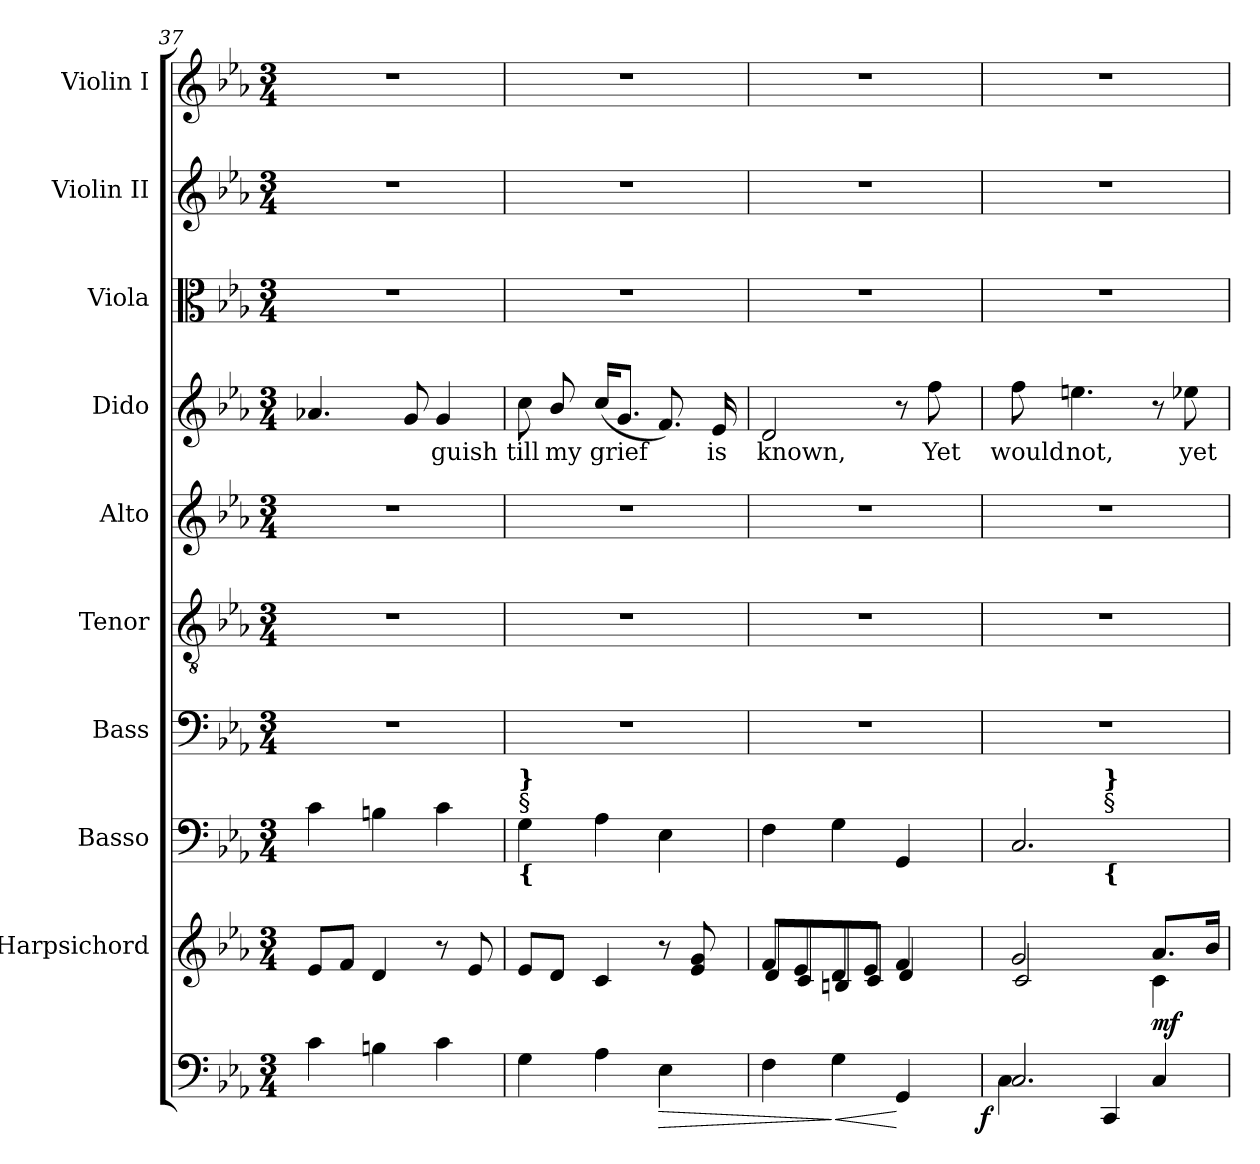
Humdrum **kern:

**kern	**dynam	**kern	**dynam	**kern	**kern	**kern	**kern	**kern	**text	**kern	**kern	**kern
*part10	*part10	*part9	*part9	*part8	*part7	*part6	*part5	*part4	*part4	*part3	*part2	*part1
*staff10	*staff10	*staff9	*staff9	*staff8	*staff7	*staff6	*staff5	*staff4	*staff4	*staff3	*staff2	*staff1
*	*	*I"Harpsichord	*	*I"Basso	*I"Bass	*I"Tenor	*I"Alto	*I"Dido	*	*I"Viola	*I"Violin II	*I"Violin I
*	*	*	*	*	*I'B.	*I'T.	*I'A.	*	*	*I'Viola	*I'Vln. II	*I'Vln. I
!!LO:PB:g=z
*clefF4	*	*clefG2	*	*clefF4	*clefF4	*clefGv2	*clefG2	*clefG2	*	*clefC3	*clefG2	*clefG2
*	*	*	*	*	*	*ITrd7c12	*	*	*	*	*	*
*k[b-e-a-]	*	*k[b-e-a-]	*	*k[b-e-a-]	*k[b-e-a-]	*k[b-e-a-]	*k[b-e-a-]	*k[b-e-a-]	*	*k[b-e-a-]	*k[b-e-a-]	*k[b-e-a-]
*E-:	*	*E-:	*	*E-:	*E-:	*E-:	*E-:	*E-:	*	*E-:	*E-:	*E-:
*M3/4	*	*M3/4	*	*M3/4	*M3/4	*M3/4	*M3/4	*M3/4	*	*M3/4	*M3/4	*M3/4
=37	=37	=37	=37	=37	=37	=37	=37	=37	=37	=37	=37	=37
!	!	!	!	!	!LO:N:vis=1	!LO:N:vis=1	!LO:N:vis=1	!	!	!LO:N:vis=1	!LO:N:vis=1	!LO:N:vis=1
4ci\	.	8e-i/L	.	4ci\	2.r	2.r	2.r	4.a-Xi/	.	2.r	2.r	2.r
.	.	8fi/J	.	.	.	.	.	.	.	.	.	.
4Bni\	.	4di/	.	4Bni\	.	.	.	.	.	.	.	.
.	.	.	.	.	.	.	.	8gi/	.	.	.	.
!	!	!	!	!	!	!	!	!	!LO:LY:b:color=#000000	!	!	!
4ci\	.	8r	.	4ci\	.	.	.	4gi/	-guish	.	.	.
.	.	8e-i/	.	.	.	.	.	.	.	.	.	.
=38	=38	=38	=38	=38	=38	=38	=38	=38	=38	=38	=38	=38
!	!	!	!	!	!LO:N:vis=1	!LO:N:vis=1	!LO:N:vis=1	!	!	!	!	!
!	!	!	!	!LO:TX:b:B:t={	!	!	!	!	!	!	!	!
!	!	!	!	!LO:TX:t=§	!	!	!	!	!	!	!	!
!	!	!	!	!LO:TX:B:t=}	!	!	!	!	!	!	!	!
!	!	!	!	!	!	!	!	!	!LO:LY:b:color=#000000	!LO:N:vis=1	!LO:N:vis=1	!LO:N:vis=1
4Gi\	.	8e-i/L	.	4Gi\	2.r	2.r	2.r	8cci\	till	2.r	2.r	2.r
!	!	!	!	!	!	!	!	!	!LO:LY:b:color=#000000	!	!	!
.	.	8di/J	.	.	.	.	.	8b-i/	my	.	.	.
!	!	!	!	!	!	!	!	!	!LO:LY:b:color=#000000	!	!	!
4A-i\	.	4ci/	.	4A-i\	.	.	.	(16cci/KL	grief	.	.	.
.	.	.	.	.	.	.	.	8.gi/J	.	.	.	.
!	!LO:HP:b	!	!	!	!	!	!	!	!	!	!	!
4E-i\	>	8r	.	4E-i\	.	.	.	8.fi/)	.	.	.	.
.	.	8e-i/ 8gi	.	.	.	.	.	.	.	.	.	.
!	!	!	!	!	!	!	!	!	!LO:LY:b:color=#000000	!	!	!
.	.	.	.	.	.	.	.	16e-i/	is	.	.	.
=39	=39	=39	=39	=39	=39	=39	=39	=39	=39	=39	=39	=39
*	*	*^	*	*	*	*	*	*	*	*	*	*
!	!	!	!	!	!	!LO:N:vis=1	!LO:N:vis=1	!LO:N:vis=1	!	!	!	!	!
!	!	!	!	!	!	!	!	!	!	!LO:LY:b:color=#000000	!LO:N:vis=1	!LO:N:vis=1	!LO:N:vis=1
*^	*	*	*	*	*	*	*	*	*	*	*	*	*
4Fi\	2ryy	.	8fi/L	8di/L	.	4Fi\	2.r	2.r	2.r	2di/	known,	2.r	2.r	2.r
.	.	.	8e-i/	8ci/	.	.	.	.	.	.	.	.	.	.
!	!	!LO:HP:n=1:b	!	!	!	!	!	!	!	!	!	!	!	!
4Gi\	.	] <	8di/	8Bni/	.	4Gi\	.	.	.	.	.	.	.	.
.	.	.	8e-i/J	8ci/J	.	.	.	.	.	.	.	.	.	.
4GGi/	8ryy	[	4fi/	4di/	.	4GGi/	.	.	.	8r	.	.	.	.
!	!	!	!	!	!	!	!	!	!	!	!LO:LY:b:color=#000000	!	!	!
.	16ryy	.	.	.	.	.	.	.	.	8ffi\	Yet	.	.	.
.	32ryy	.	.	.	.	.	.	.	.	.	.	.	.	.
.	64ryy	.	.	.	.	.	.	.	.	.	.	.	.	.
.	128...ryy	.	.	.	.	.	.	.	.	.	.	.	.	.
.	1024ryy	f	.	.	.	.	.	.	.	.	.	.	.	.
=40	=40	=40	=40	=40	=40	=40	=40	=40	=40	=40	=40	=40	=40	=40
!	!	!	!	!	!	!	!LO:N:vis=1	!LO:N:vis=1	!LO:N:vis=1	!	!	!	!	!
!	!	!	!	!	!	!	!	!	!	!	!LO:LY:b:color=#000000	!LO:N:vis=1	!LO:N:vis=1	!LO:N:vis=1
*	*	*	*	*	*	*^	*	*	*	*	*	*	*	*
2.Ci/	4Ci\	.	2gi/	2ci/	.	2.Ci/	4ryy	2.r	2.r	2.r	8ffi\	would	2.r	2.r	2.r
!	!	!	!	!	!	!	!	!	!	!	!	!LO:LY:b:color=#000000	!	!	!
.	.	.	.	.	.	.	.	.	.	.	4.eeni\	not,	.	.	.
!	!	!	!	!	!	!	!LO:TX:b:B:t={	!	!	!	!	!	!	!	!
!	!	!	!	!	!	!	!LO:TX:t=§	!	!	!	!	!	!	!	!
!	!	!	!	!	!	!	!LO:TX:B:t=}	!	!	!	!	!	!	!	!
.	4CCi/	.	.	.	.	.	2ryy	.	.	.	.	.	.	.	.
.	4Ci/	.	8.a-i/L	4ci\	mf	.	.	.	.	.	8r	.	.	.	.
!	!	!	!	!	!	!	!	!	!	!	!	!LO:LY:b:color=#000000	!	!	!
.	.	.	.	.	.	.	.	.	.	.	8ee-Xi\	yet	.	.	.
.	.	.	16b-i/Jk	.	.	.	.	.	.	.	.	.	.	.	.
*v	*v	*	*	*	*	*v	*v	*	*	*	*	*	*	*	*
*	*	*v	*v	*	*	*	*	*	*	*	*	*	*
=	=	=	=	=	=	=	=	=	=	=	=	=
*-	*-	*-	*-	*-	*-	*-	*-	*-	*-	*-	*-	*-
